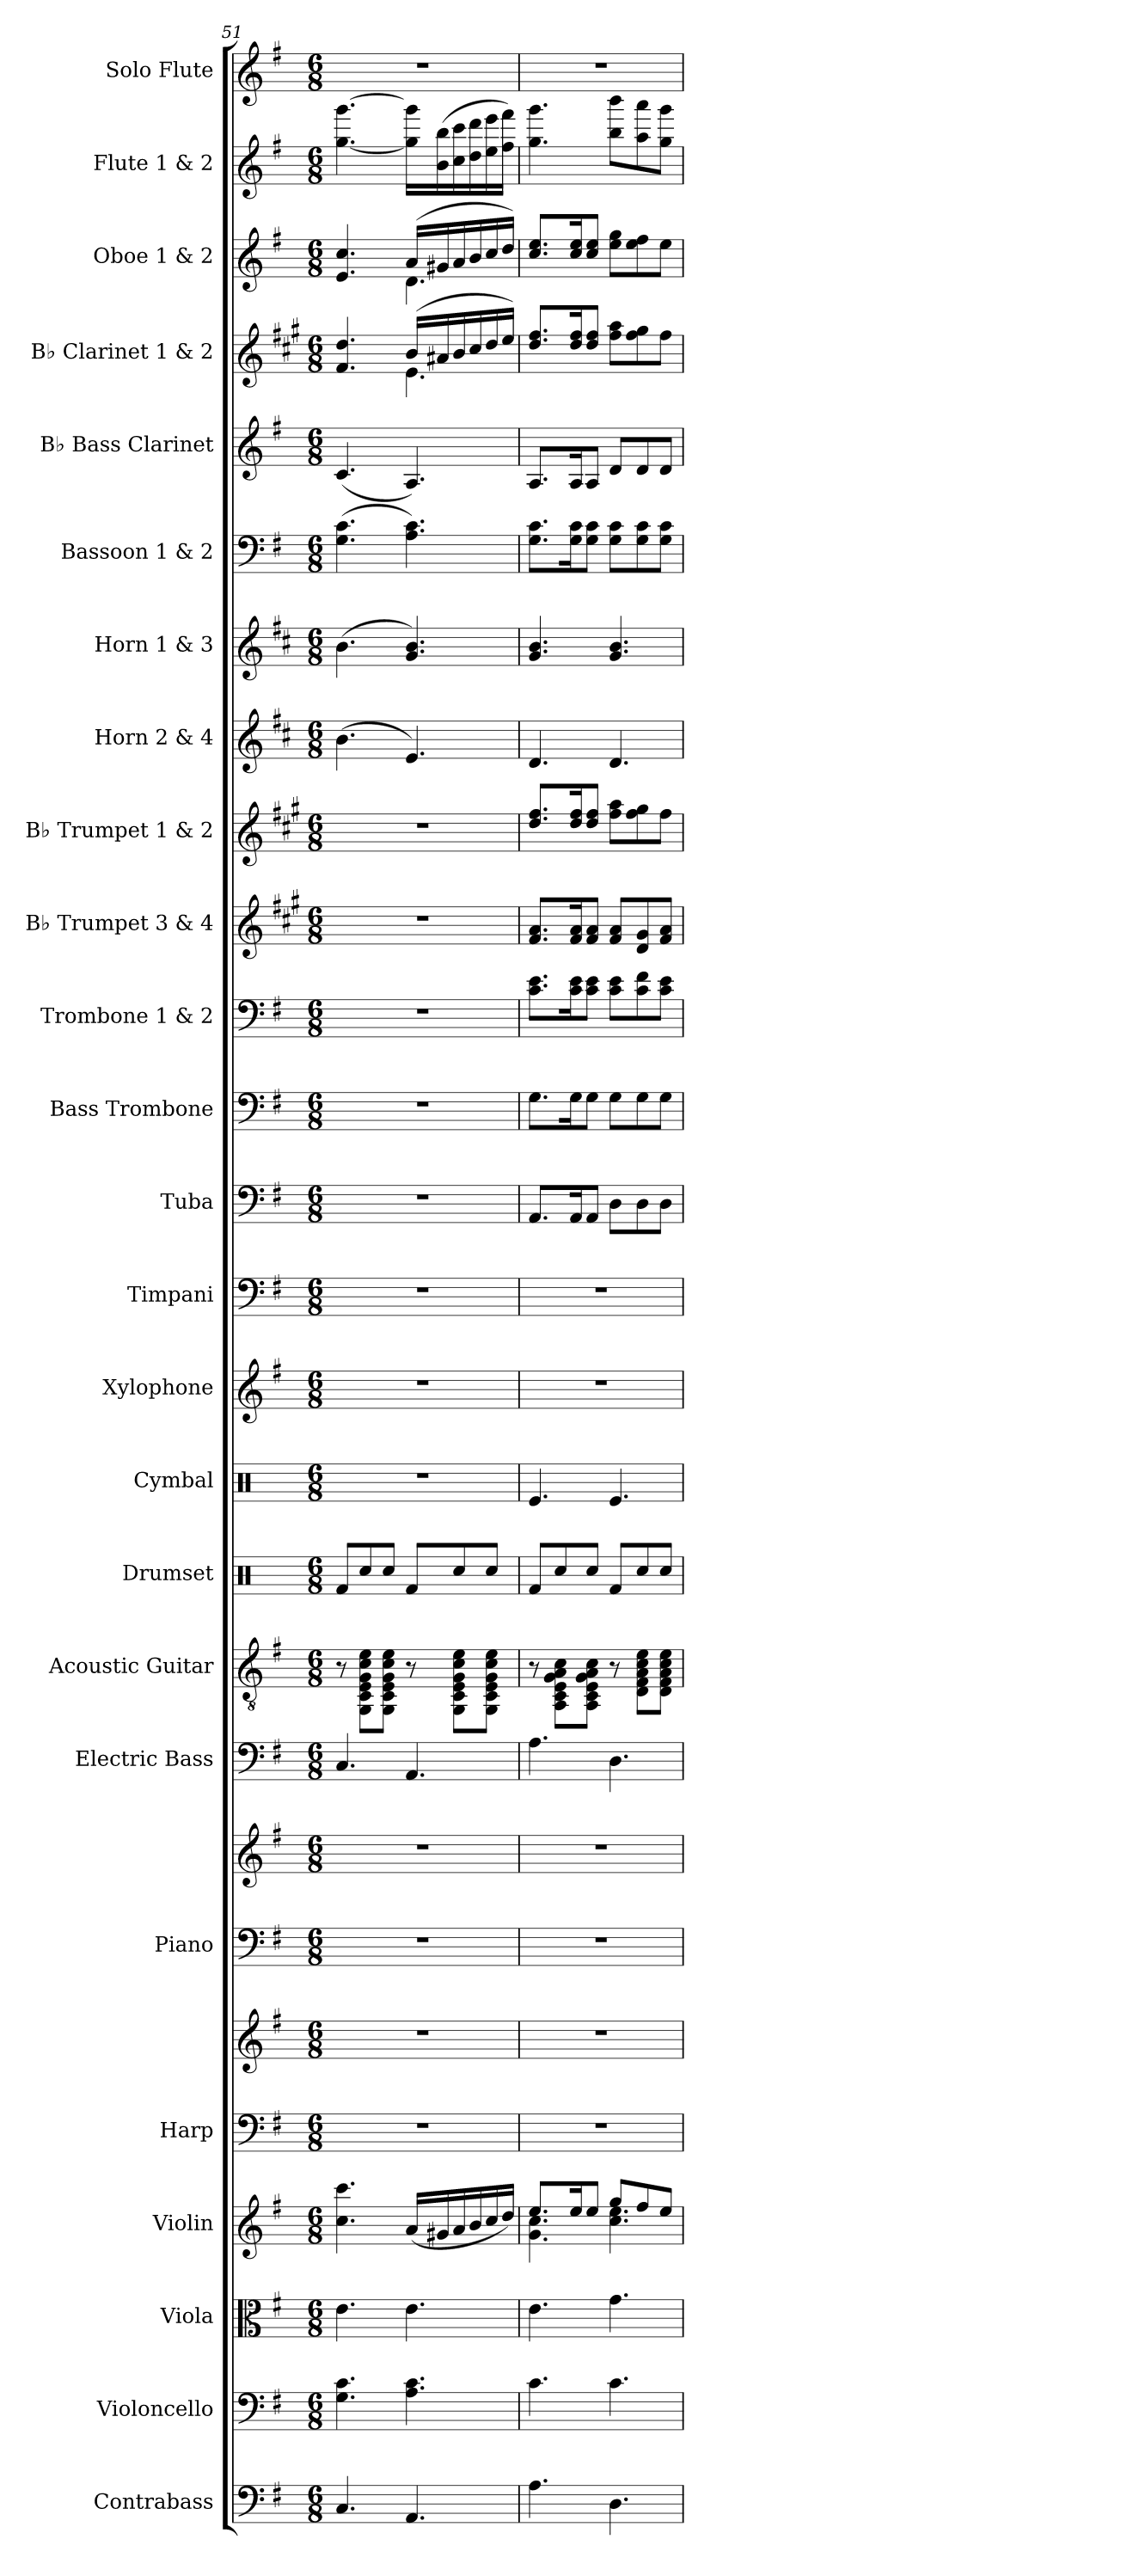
**kern	**kern	**kern	**kern	**kern	**kern	**kern	**kern	**kern	**kern	**kern	**kern	**kern	**kern	**kern	**kern	**kern	**kern	**kern	**kern	**kern	**kern	**kern	**kern	**kern	**kern	**kern
*part25	*part24	*part23	*part22	*part21	*part21	*part20	*part20	*part19	*part18	*part17	*part16	*part15	*part14	*part13	*part12	*part11	*part10	*part9	*part8	*part7	*part6	*part5	*part4	*part3	*part2	*part1
*staff27	*staff26	*staff25	*staff24	*staff23	*staff22	*staff21	*staff20	*staff19	*staff18	*staff17	*staff16	*staff15	*staff14	*staff13	*staff12	*staff11	*staff10	*staff9	*staff8	*staff7	*staff6	*staff5	*staff4	*staff3	*staff2	*staff1
*I"Contrabass	*I"Violoncello	*I"Viola	*I"Violin	*I"Harp	*	*I"Piano	*	*I"Electric Bass	*I"Acoustic Guitar	*I"Drumset	*I"Cymbal	*I"Xylophone	*I"Timpani	*I"Tuba	*I"Bass Trombone	*I"Trombone 1 &amp; 2	*I"B♭ Trumpet 3 &amp; 4	*I"B♭ Trumpet 1 &amp; 2	*I"Horn 2 &amp; 4	*I"Horn 1 &amp; 3	*I"Bassoon 1 &amp; 2	*I"B♭ Bass Clarinet	*I"B♭ Clarinet 1 &amp; 2	*I"Oboe 1 &amp; 2	*I"Flute 1 &amp; 2	*I"Solo Flute
*I'Cb.	*I'Vc.	*I'Vla.	*I'Vln.	*I'Hrp.	*	*I'Pno.	*	*I'El. B.	*I'Guit.	*I'D. Set	*I'Cym.	*I'Xyl.	*I'Timp.	*I'Tba.	*I'B. Tbn.	*I'Tbn. 1, 2	*I'B♭ Tpt. 3, 4	*I'B♭ Tpt. 1, 2	*I'Hn. 2, 4	*I'Hn. 1, 3	*I'Bsn. 1, 2	*I'B♭ B. Cl.	*I'B♭ Cl. 1, 2	*I'Ob. 1, 2	*I'Fl. 1, 2	*I'Solo
*clefF4	*clefF4	*clefC3	*clefG2	*clefF4	*clefG2	*clefF4	*clefG2	*clefF4	*clefGv2	*clefX	*clefX	*clefG2	*clefF4	*clefF4	*clefF4	*clefF4	*clefG2	*clefG2	*clefG2	*clefG2	*clefF4	*clefG2	*clefG2	*clefG2	*clefG2	*clefG2
*ITrd7c12	*	*	*	*	*	*	*	*ITrd7c12	*	*	*	*ITrd-14c-24	*	*	*	*	*ITrd1c2	*ITrd1c2	*ITrd4c7	*ITrd4c7	*	*ITrd8c14	*ITrd1c2	*	*	*
*k[f#]	*k[f#]	*k[f#]	*k[f#]	*k[f#]	*k[f#]	*k[f#]	*k[f#]	*k[f#]	*k[f#]	*k[]	*k[]	*k[f#]	*k[f#]	*k[f#]	*k[f#]	*k[f#]	*k[f#]	*k[f#]	*k[f#]	*k[f#]	*k[f#]	*k[f#]	*k[f#]	*k[f#]	*k[f#]	*k[f#]
*M6/8	*M6/8	*M6/8	*M6/8	*M6/8	*M6/8	*M6/8	*M6/8	*M6/8	*M6/8	*M6/8	*M6/8	*M6/8	*M6/8	*M6/8	*M6/8	*M6/8	*M6/8	*M6/8	*M6/8	*M6/8	*M6/8	*M6/8	*M6/8	*M6/8	*M6/8	*M6/8
=51	=51	=51	=51	=51	=51	=51	=51	=51	=51	=51	=51	=51	=51	=51	=51	=51	=51	=51	=51	=51	=51	=51	=51	=51	=51	=51
*	*	*	*	*	*	*	*	*	*	*	*	*	*	*	*	*	*	*	*	*	*	*	*^	*^	*	*
4.CC/	4.G\ 4.c\	4.e\	4.cc\ 4.ccc\	2.r	2.r	2.r	2.r	4.CC/	8r	8Rf/L	2.r	2.r	2.r	2.r	2.r	2.r	2.r	2.r	(>4.e\	(>4.e\	(>4.G\ 4.c\	(<4.C/	4.e/ 4.cc/	4.ryy	4.e/ 4.cc/	4.ryy	[4.gg\ [4.ggg\	2.r
.	.	.	.	.	.	.	.	.	8GG\ 8C\ 8E\ 8G\ 8c\ 8e\L	8Rcc/	.	.	.	.	.	.	.	.	.	.	.	.	.	.	.	.	.	.
.	.	.	.	.	.	.	.	.	8GG\ 8C\ 8E\ 8G\ 8c\ 8e\J	8Rcc/J	.	.	.	.	.	.	.	.	.	.	.	.	.	.	.	.	.	.
4.AAA/	4.A\ 4.c\	4.e\	(<16a/LL	.	.	.	.	4.AAA/	8r	8Rf/L	.	.	.	.	.	.	.	.	4.A/)	4.c/ 4.e/)	4.A\ 4.c\)	4.AA/)	(>16a/LL	4.d\	(>16a/LL	4.d\	16gg\] 16ggg\]LL	.
.	.	.	16g#X/	.	.	.	.	.	.	.	.	.	.	.	.	.	.	.	.	.	.	.	16g#X/	.	16g#X/	.	(>16b\ 16bb\	.
.	.	.	16a/	.	.	.	.	.	8GG\ 8C\ 8E\ 8G\ 8c\ 8e\L	8Rcc/	.	.	.	.	.	.	.	.	.	.	.	.	16a/	.	16a/	.	16cc\ 16ccc\	.
.	.	.	16b/	.	.	.	.	.	.	.	.	.	.	.	.	.	.	.	.	.	.	.	16b/	.	16b/	.	16dd\ 16ddd\	.
.	.	.	16cc/	.	.	.	.	.	8GG\ 8C\ 8E\ 8G\ 8c\ 8e\J	8Rcc/J	.	.	.	.	.	.	.	.	.	.	.	.	16cc/	.	16cc/	.	16ee\ 16eee\	.
.	.	.	16dd/JJ)	.	.	.	.	.	.	.	.	.	.	.	.	.	.	.	.	.	.	.	16dd/JJ)	.	16dd/JJ)	.	16ff#\ 16fff#\JJ)	.
*	*	*	*	*	*	*	*	*	*	*	*	*	*	*	*	*	*	*	*	*	*	*	*v	*v	*	*	*	*
*	*	*	*	*	*	*	*	*	*	*	*	*	*	*	*	*	*	*	*	*	*	*	*	*v	*v	*	*
=52	=52	=52	=52	=52	=52	=52	=52	=52	=52	=52	=52	=52	=52	=52	=52	=52	=52	=52	=52	=52	=52	=52	=52	=52	=52	=52
*	*	*	*^	*	*	*	*	*	*	*	*	*	*	*	*	*	*	*	*	*	*	*	*	*	*	*
4.AA\	4.c\	4.e\	8.ee/L	4.g\ 4.cc\	2.r	2.r	2.r	2.r	4.AA\	8r	8Rf/L	4.Re/	2.r	2.r	8.AA/L	8.G\L	8.c\ 8.e\L	8.e/ 8.g/L	8.cc/ 8.ee/L	4.G/	4.c/ 4.e/	8.G\ 8.c\L	8.AA/L	8.cc/ 8.ee/L	8.cc/ 8.ee/L	4.gg\ 4.ggg\	2.r
.	.	.	.	.	.	.	.	.	.	8AA\ 8C\ 8E\ 8G\ 8A\ 8c\L	8Rcc/	.	.	.	.	.	.	.	.	.	.	.	.	.	.	.	.
.	.	.	16ee/K	.	.	.	.	.	.	.	.	.	.	.	16AA/K	16G\K	16c\ 16e\K	16e/ 16g/K	16cc/ 16ee/K	.	.	16G\ 16c\K	16AA/K	16cc/ 16ee/K	16cc/ 16ee/K	.	.
.	.	.	8ee/J	.	.	.	.	.	.	8AA\ 8C\ 8E\ 8G\ 8A\ 8c\J	8Rcc/J	.	.	.	8AA/J	8G\J	8c\ 8e\J	8e/ 8g/J	8cc/ 8ee/J	.	.	8G\ 8c\J	8AA/J	8cc/ 8ee/J	8cc/ 8ee/J	.	.
4.DD\	4.c\	4.g\	8gg/L	4.cc\ 4.ee\	.	.	.	.	4.DD\	8r	8Rf/L	4.Re/	.	.	8D\L	8G\L	8c\ 8e\L	8e/ 8g/L	8ee\ 8gg\L	4.G/	4.c/ 4.e/	8G\ 8c\L	8D/L	8ee\ 8gg\L	8ee\ 8gg\L	8bb\ 8bbb\L	.
.	.	.	8ff#/	.	.	.	.	.	.	8D\ 8F#\ 8A\ 8c\ 8e\L	8Rcc/	.	.	.	8D\	8G\	8c\ 8f#\	8c/ 8f#/	8ee\ 8ff#\	.	.	8G\ 8c\	8D/	8ee\ 8ff#\	8ee\ 8ff#\	8aa\ 8aaa\	.
.	.	.	8ee/J	.	.	.	.	.	.	8D\ 8F#\ 8A\ 8c\ 8e\J	8Rcc/J	.	.	.	8D\J	8G\J	8c\ 8e\J	8e/ 8g/J	8ee\J	.	.	8G\ 8c\J	8D/J	8ee\J	8ee\J	8gg\ 8ggg\J	.
*	*	*	*v	*v	*	*	*	*	*	*	*	*	*	*	*	*	*	*	*	*	*	*	*	*	*	*	*
=	=	=	=	=	=	=	=	=	=	=	=	=	=	=	=	=	=	=	=	=	=	=	=	=	=	=
*-	*-	*-	*-	*-	*-	*-	*-	*-	*-	*-	*-	*-	*-	*-	*-	*-	*-	*-	*-	*-	*-	*-	*-	*-	*-	*-
